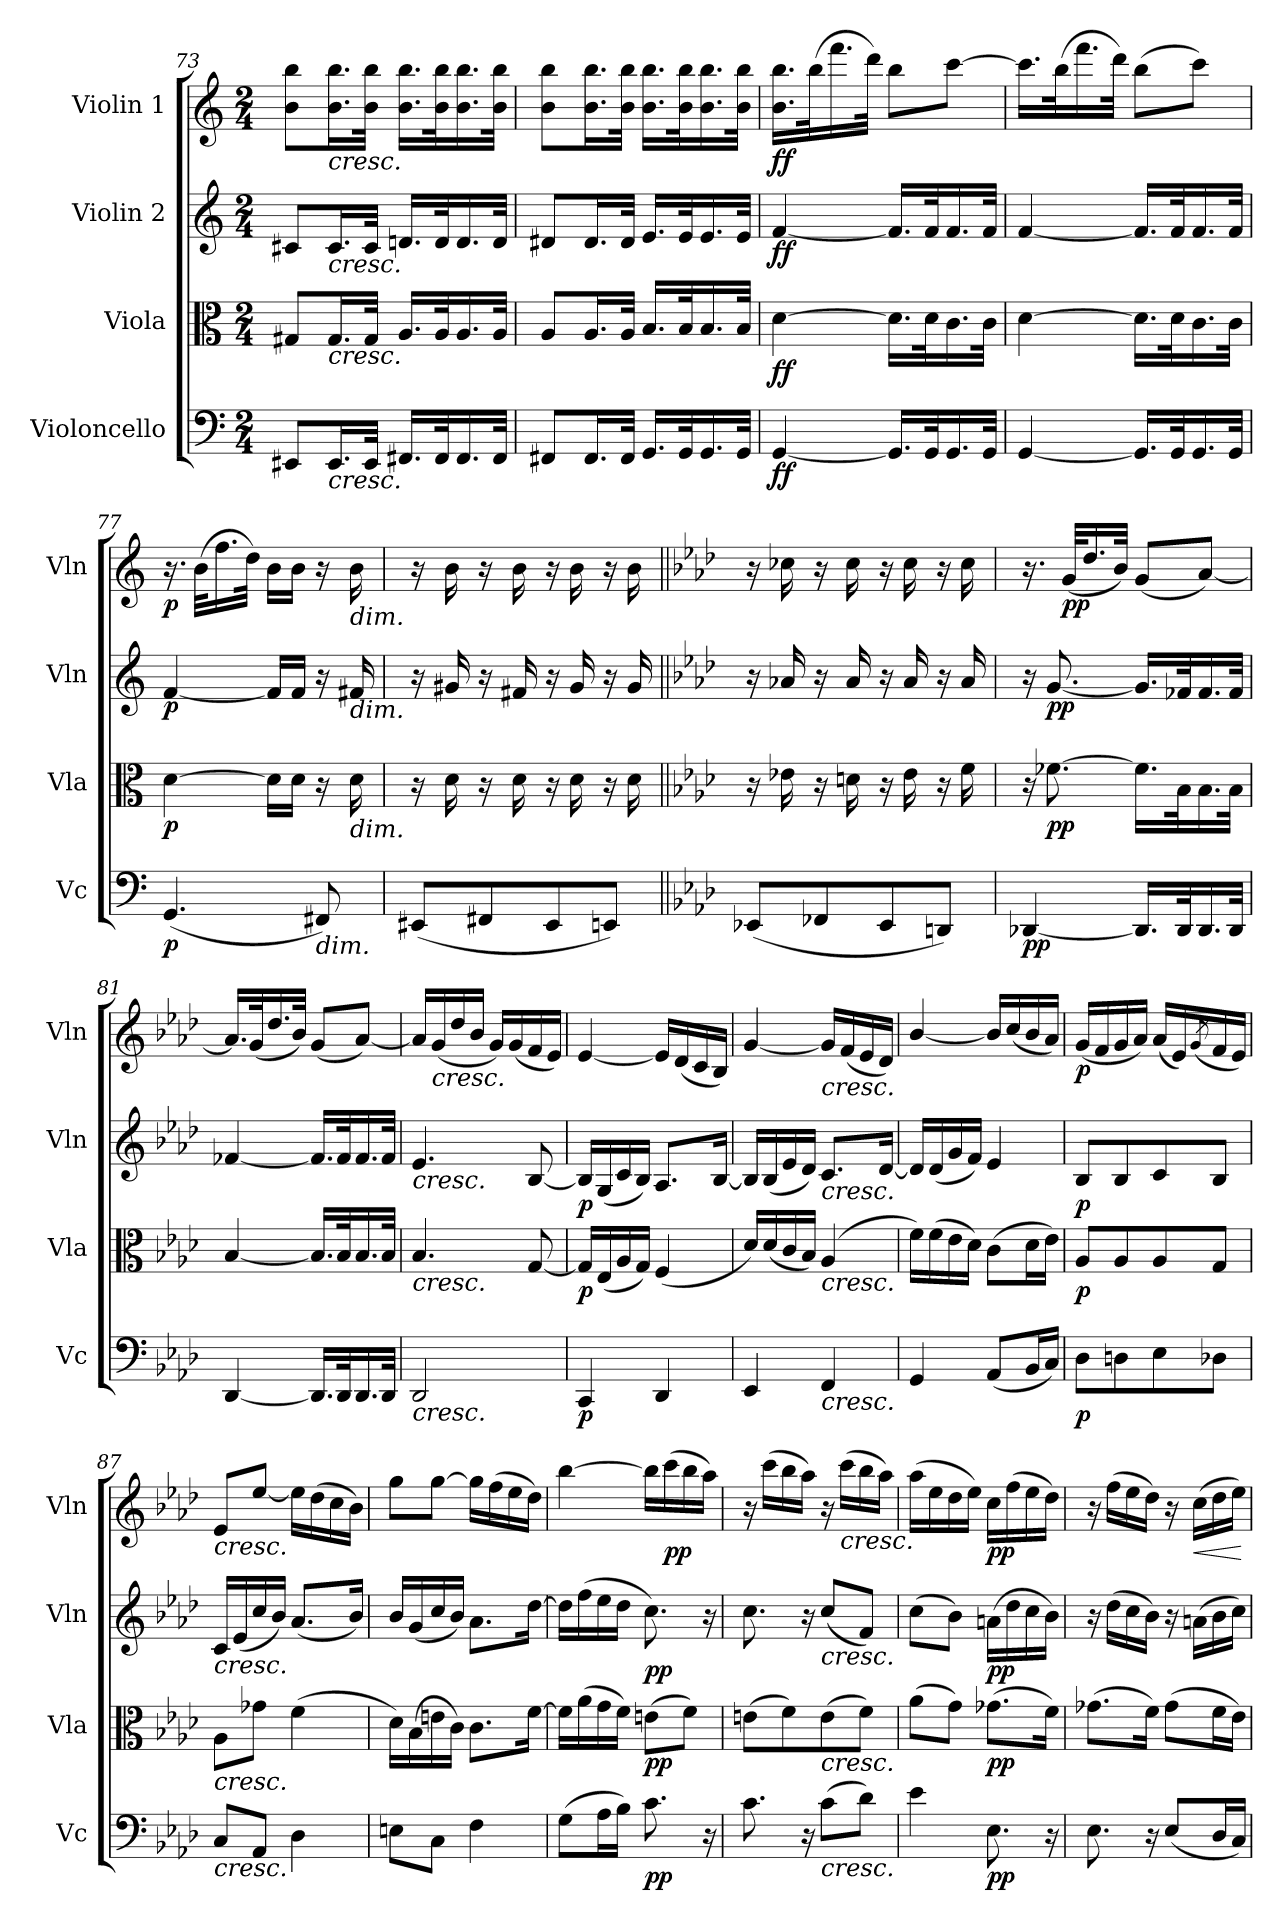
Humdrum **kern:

**kern	**dynam	**kern	**dynam	**kern	**dynam	**kern	**dynam
*part4	*part4	*part3	*part3	*part2	*part2	*part1	*part1
*staff4	*staff4	*staff3	*staff3	*staff2	*staff2	*staff1	*staff1
*I"Violoncello	*	*I"Viola	*	*I"Violin 2	*	*I"Violin 1	*
*I'Vc	*	*I'Vla	*	*I'Vln	*	*I'Vln	*
!!LO:LB:g=z
*clefF4	*	*clefC3	*	*clefG2	*	*clefG2	*
*k[]	*	*k[]	*	*k[]	*	*k[]	*
*M2/4	*	*M2/4	*	*M2/4	*	*M2/4	*
=73	=73	=73	=73	=73	=73	=73	=73
8EE#X/L	.	8G#X/L	.	8c#X/L	.	8b\ 8bb\L	.
!	!	!	!	!	!	!LO:TX:b:i:t=cresc.	!
!	!	!	!	!LO:TX:b:i:t=cresc.	!	!	!
!	!	!LO:TX:b:i:t=cresc.	!	!	!	!	!
!LO:TX:b:i:t=cresc.	!	!	!	!	!	!	!
16.EE#/L	.	16.G#/L	.	16.c#/L	.	16.b\ 16.bb\L	.
32EE#/JJk	.	32G#/JJk	.	32c#/JJk	.	32b\ 32bb\JJk	.
16.FF#X/LL	.	16.A/LL	.	16.dn/LL	.	16.b\ 16.bb\LL	.
32FF#/K	.	32A/K	.	32d/K	.	32b\ 32bb\K	.
16.FF#/	.	16.A/	.	16.d/	.	16.b\ 16.bb\	.
32FF#/JJk	.	32A/JJk	.	32d/JJk	.	32b\ 32bb\JJk	.
=74	=74	=74	=74	=74	=74	=74	=74
8FF#X/L	.	8A/L	.	8d#X/L	.	8b\ 8bb\L	.
16.FF#/L	.	16.A/L	.	16.d#/L	.	16.b\ 16.bb\L	.
32FF#/JJk	.	32A/JJk	.	32d#/JJk	.	32b\ 32bb\JJk	.
16.GG/LL	.	16.B/LL	.	16.e/LL	.	16.b\ 16.bb\LL	.
32GG/K	.	32B/K	.	32e/K	.	32b\ 32bb\K	.
16.GG/	.	16.B/	.	16.e/	.	16.b\ 16.bb\	.
32GG/JJk	.	32B/JJk	.	32e/JJk	.	32b\ 32bb\JJk	.
!!LO:LB:g=z
=75	=75	=75	=75	=75	=75	=75	=75
!	!LO:DY:b	!	!LO:DY:b	!	!LO:DY:b	!	!LO:DY:b
[4GG/	ff	[4d\	ff	[4f/	ff	16.b\ 16.bb\LL	ff
.	.	.	.	.	.	(32bb\K	.
.	.	.	.	.	.	16.fff\	.
.	.	.	.	.	.	32ddd\JJk)	.
16.GG/LL]	.	16.d\LL]	.	16.f/LL]	.	8bb\L	.
32GG/K	.	32d\K	.	32f/K	.	.	.
16.GG/	.	16.c\	.	16.f/	.	[8ccc\J	.
32GG/JJk	.	32c\JJk	.	32f/JJk	.	.	.
=76	=76	=76	=76	=76	=76	=76	=76
[4GG/	.	[4d\	.	[4f/	.	16.ccc\LL]	.
.	.	.	.	.	.	(32bb\K	.
.	.	.	.	.	.	16.fff\	.
.	.	.	.	.	.	32ddd\JJk)	.
16.GG/LL]	.	16.d\LL]	.	16.f/LL]	.	(8bb\L	.
32GG/K	.	32d\K	.	32f/K	.	.	.
16.GG/	.	16.c\	.	16.f/	.	8ccc\J)	.
32GG/JJk	.	32c\JJk	.	32f/JJk	.	.	.
=77	=77	=77	=77	=77	=77	=77	=77
!	!LO:DY:b	!	!LO:DY:b	!	!LO:DY:b	!	!LO:DY:b
(4.GG/	p	[4d\	p	[4f/	p	16.r	p
.	.	.	.	.	.	(32b\KLL	.
.	.	.	.	.	.	16.ff\	.
.	.	.	.	.	.	32dd\JJk)	.
.	.	16d\LL]	.	16f/LL]	.	16b\LL	.
.	.	16d\JJ	.	16f/JJ	.	16b\JJ	.
!LO:TX:b:i:t=dim.	!	!	!	!	!	!	!
8FF#X/)	.	16r	.	16r	.	16r	.
!	!	!	!	!	!	!LO:TX:b:i:t=dim.	!
!	!	!	!	!LO:TX:b:i:t=dim.	!	!	!
!	!	!LO:TX:b:i:t=dim.	!	!	!	!	!
.	.	16d\	.	16f#X/	.	16b\	.
=78	=78	=78	=78	=78	=78	=78	=78
(8EE#X/L	.	16r	.	16r	.	16r	.
.	.	16d\	.	16g#X/	.	16b\	.
8FF#X/	.	16r	.	16r	.	16r	.
.	.	16d\	.	16f#X/	.	16b\	.
8EE#/	.	16r	.	16r	.	16r	.
.	.	16d\	.	16g#/	.	16b\	.
8EEn/J)	.	16r	.	16r	.	16r	.
.	.	16d\	.	16g#/	.	16b\	.
=79||	=79||	=79||	=79||	=79||	=79||	=79||	=79||
*k[b-e-a-d-]	*	*k[b-e-a-d-]	*	*k[b-e-a-d-]	*	*k[b-e-a-d-]	*
(8EE-X/L	.	16r	.	16r	.	16r	.
.	.	16e-X\	.	16a-X/	.	16cc-X\	.
8FF-X/	.	16r	.	16r	.	16r	.
.	.	16dn\	.	16a-/	.	16cc-\	.
8EE-/	.	16r	.	16r	.	16r	.
.	.	16e-\	.	16a-/	.	16cc-\	.
8DDn/J)	.	16r	.	16r	.	16r	.
.	.	16f\	.	16a-/	.	16cc-\	.
!!LO:LB:g=z
=80	=80	=80	=80	=80	=80	=80	=80
!	!LO:DY:b	!	!	!	!	!	!
[4DD-X/	pp	16r	.	16r	.	16.r	.
!	!	!	!LO:DY:b	!	!LO:DY:b	!	!
.	.	[8.f-X\	pp	[8.g/	pp	.	.
!	!	!	!	!	!	!	!LO:DY:b
.	.	.	.	.	.	(32g/KLL	pp
.	.	.	.	.	.	16.dd-/	.
.	.	.	.	.	.	32b-/JJk)	.
16.DD-/LL]	.	16.f-\LL]	.	16.g/LL]	.	(8g/L	.
32DD-/K	.	32B-\K	.	32f-X/K	.	.	.
16.DD-/	.	16.B-\	.	16.f-/	.	[8a-/J)	.
32DD-/JJk	.	32B-\JJk	.	32f-/JJk	.	.	.
=81	=81	=81	=81	=81	=81	=81	=81
[4DD-/	.	[4B-/	.	[4f-X/	.	16.a-/LL]	.
.	.	.	.	.	.	(32g/K	.
.	.	.	.	.	.	16.dd-/	.
.	.	.	.	.	.	32b-/JJk)	.
16.DD-/LL]	.	16.B-/LL]	.	16.f-/LL]	.	(8g/L	.
32DD-/K	.	32B-/K	.	32f-/K	.	.	.
16.DD-/	.	16.B-/	.	16.f-/	.	[8a-/J)	.
32DD-/JJk	.	32B-/JJk	.	32f-/JJk	.	.	.
!!LO:PB:g=z
=82	=82	=82	=82	=82	=82	=82	=82
!	!	!	!	!LO:TX:b:i:t=cresc.	!	!	!
!	!	!LO:TX:b:i:t=cresc.	!	!	!	!	!
!LO:TX:b:i:t=cresc.	!	!	!	!	!	!	!
2DD-/	.	4.B-/	.	4.e-/	.	16a-/LL]	.
!	!	!	!	!	!	!LO:TX:b:i:t=cresc.	!
.	.	.	.	.	.	(16g/	.
.	.	.	.	.	.	16dd-/	.
.	.	.	.	.	.	16b-/JJ	.
.	.	.	.	.	.	16g/LL)	.
.	.	.	.	.	.	(16g/	.
.	.	[8G/	.	[8B-/	.	16f/	.
.	.	.	.	.	.	16e-/JJ)	.
=83	=83	=83	=83	=83	=83	=83	=83
!	!LO:DY:b	!	!LO:DY:b	!	!LO:DY:b	!	!LO:DY:b
!	!	!	!	!	!	!	!LO:DY:n=1:b
4CC/	p	16G/LL]	p	16B-/LL]	p	[4e-/	p other-dynamics
.	.	(16E-/	.	(16G/	.	.	.
.	.	16A-/	.	16c/	.	.	.
.	.	16G/JJ)	.	16B-/JJ)	.	.	.
4DD-/	.	(4F/	.	8.A-/L	.	16e-/LL]	.
.	.	.	.	.	.	(16d-/	.
.	.	.	.	.	.	16c/	.
.	.	.	.	[16B-/Jk	.	16B-/JJ)	.
=84	=84	=84	=84	=84	=84	=84	=84
4EE-/	.	16d-/LL)	.	16B-/LL]	.	[4g/	.
.	.	(16d-/	.	(16B-/	.	.	.
.	.	16c/	.	16e-/	.	.	.
.	.	16B-/JJ)	.	16d-/JJ)	.	.	.
!	!	!	!	!	!	!LO:TX:b:i:t=cresc.	!
!	!	!	!	!LO:TX:b:i:t=cresc.	!	!	!
!	!	!LO:TX:b:i:t=cresc.	!	!	!	!	!
!LO:TX:b:i:t=cresc.	!	!	!	!	!	!	!
4FF/	.	(4A-/	.	8.c/L	.	16g/LL]	.
.	.	.	.	.	.	(16f/	.
.	.	.	.	.	.	16e-/	.
.	.	.	.	[16d-/Jk	.	16d-/JJ)	.
=85	=85	=85	=85	=85	=85	=85	=85
4GG/	.	16f\LL)	.	16d-/LL]	.	[4b-/	.
.	.	(16f\	.	(16d-/	.	.	.
.	.	16e-\	.	16g/	.	.	.
.	.	16d-\JJ)	.	16f/JJ)	.	.	.
(8AA-/L	.	(8c\L	.	4e-/	.	16b-/LL]	.
.	.	.	.	.	.	(16cc/	.
16BB-/L	.	16d-\L	.	.	.	16b-/	.
16C/JJ)	.	16e-\JJ)	.	.	.	16a-/JJ)	.
=86	=86	=86	=86	=86	=86	=86	=86
!	!LO:DY:b	!	!LO:DY:b	!	!LO:DY:b	!	!LO:DY:b
8D-\L	p	8A-/L	p	8B-/L	p	(16g/LL	p
.	.	.	.	.	.	16f/	.
8Dn\	.	8A-/	.	8B-/	.	16g/	.
.	.	.	.	.	.	16a-/JJ)	.
8E-\	.	8A-/	.	8c/	.	(16a-/LL	.
.	.	.	.	.	.	16e-/)	.
.	.	.	.	.	.	(8qg/	.
8D-X\J	.	8G/J	.	8B-/J	.	16f/	.
.	.	.	.	.	.	16e-/JJ)	.
!!LO:LB:g=z
=87	=87	=87	=87	=87	=87	=87	=87
!	!	!	!	!	!	!LO:TX:b:i:t=cresc.	!
!	!	!	!	!LO:TX:b:i:t=cresc.	!	!	!
!	!	!LO:TX:b:i:t=cresc.	!	!	!	!	!
!LO:TX:b:i:t=cresc.	!	!	!	!	!	!	!
8C/L	.	8A-\L	.	16c/LL	.	8e-/L	.
.	.	.	.	(16e-/	.	.	.
8AA-/J	.	8g-X\J	.	16cc/	.	[8ee-/J	.
.	.	.	.	16b-/JJ)	.	.	.
4D-\	.	(4f\	.	(8.a-/L	.	16ee-\LL]	.
.	.	.	.	.	.	(16dd-\	.
.	.	.	.	.	.	16cc\	.
.	.	.	.	16b-/Jk)	.	16b-\JJ)	.
=88	=88	=88	=88	=88	=88	=88	=88
8En\L	.	16d-\LL)	.	16b-/LL	.	8gg\L	.
.	.	(16B-\	.	(16g/	.	.	.
8C\J	.	16en\	.	16cc/	.	[8gg\J	.
.	.	16c\JJ)	.	16b-/JJ)	.	.	.
4F\	.	8.c\L	.	8.a-\L	.	16gg\LL]	.
.	.	.	.	.	.	(16ff\	.
.	.	.	.	.	.	16ee-\	.
.	.	[16f\Jk	.	[16dd-\Jk	.	16dd-\JJ)	.
=89	=89	=89	=89	=89	=89	=89	=89
(8G\L	.	16f\LL]	.	16dd-\LL]	.	[4bb-\	.
.	.	(16a-\	.	(16ff\	.	.	.
16A-\L	.	16g\	.	16ee-\	.	.	.
16B-\JJ)	.	16f\JJ)	.	16dd-\JJ	.	.	.
!	!LO:DY:b	!	!LO:DY:b	!	!LO:DY:b	!	!
8.c\	pp	(8en\L	pp	8.cc\)	pp	16bb-\LL]	.
!	!	!	!	!	!	!	!LO:DY:b
.	.	.	.	.	.	(16ccc\	pp
.	.	8f\J)	.	.	.	16bb-\	.
16r	.	.	.	16r	.	16aa-\JJ)	.
!!LO:LB:g=z
=90	=90	=90	=90	=90	=90	=90	=90
8.c\	.	(8en\L	.	8.cc\	.	16r	.
.	.	.	.	.	.	(16ccc\LL	.
.	.	8f\)	.	.	.	16bb-\	.
16r	.	.	.	16r	.	16aa-\JJ)	.
!	!	!	!	!LO:TX:b:i:t=cresc.	!	!	!
!	!	!LO:TX:b:i:t=cresc.	!	!	!	!	!
!LO:TX:b:i:t=cresc.	!	!	!	!	!	!	!
(8c\L	.	(8e\	.	(8cc/L	.	16r	.
!	!	!	!	!	!	!LO:TX:b:i:t=cresc.	!
.	.	.	.	.	.	(16ccc\LL	.
8d-\J)	.	8f\J)	.	8f/J)	.	16bb-\	.
.	.	.	.	.	.	16aa-\JJ)	.
=91	=91	=91	=91	=91	=91	=91	=91
4e-\	.	(8a-\L	.	(8cc\L	.	(16aa-\LL	.
.	.	.	.	.	.	16ee-\	.
.	.	8g\J)	.	8b-\J)	.	16dd-\	.
.	.	.	.	.	.	16ee-\JJ)	.
!	!LO:DY:b	!	!LO:DY:b	!	!LO:DY:b	!	!LO:DY:b
8.E-\	pp	(8.g-X\L	pp	(16an\LL	pp	16cc\LL	pp
.	.	.	.	16dd-\	.	(16ff\	.
.	.	.	.	16cc\	.	16ee-\	.
16r	.	16f\Jk)	.	16b-\JJ)	.	16dd-\JJ)	.
=92	=92	=92	=92	=92	=92	=92	=92
8.E-\	.	(8.g-X\L	.	16r	.	16r	.
.	.	.	.	(16dd-\LL	.	(16ff\LL	.
.	.	.	.	16cc\	.	16ee-\	.
16r	.	16f\Jk)	.	16b-\JJ)	.	16dd-\JJ)	.
(8E-/L	.	(8g-\L	.	16r	.	16r	.
!	!	!	!	!	!	!	!LO:HP:b
.	.	.	.	(16an\LL	.	(16cc\LL	<
16D-/L	.	16f\L	.	16b-\	.	16dd-\	.
16C/JJ)	.	16e-\JJ)	.	16cc\JJ)	.	16ee-\JJ)	.
.	.	.	.	.	.	.	[
=	=	=	=	=	=	=	=
*-	*-	*-	*-	*-	*-	*-	*-
